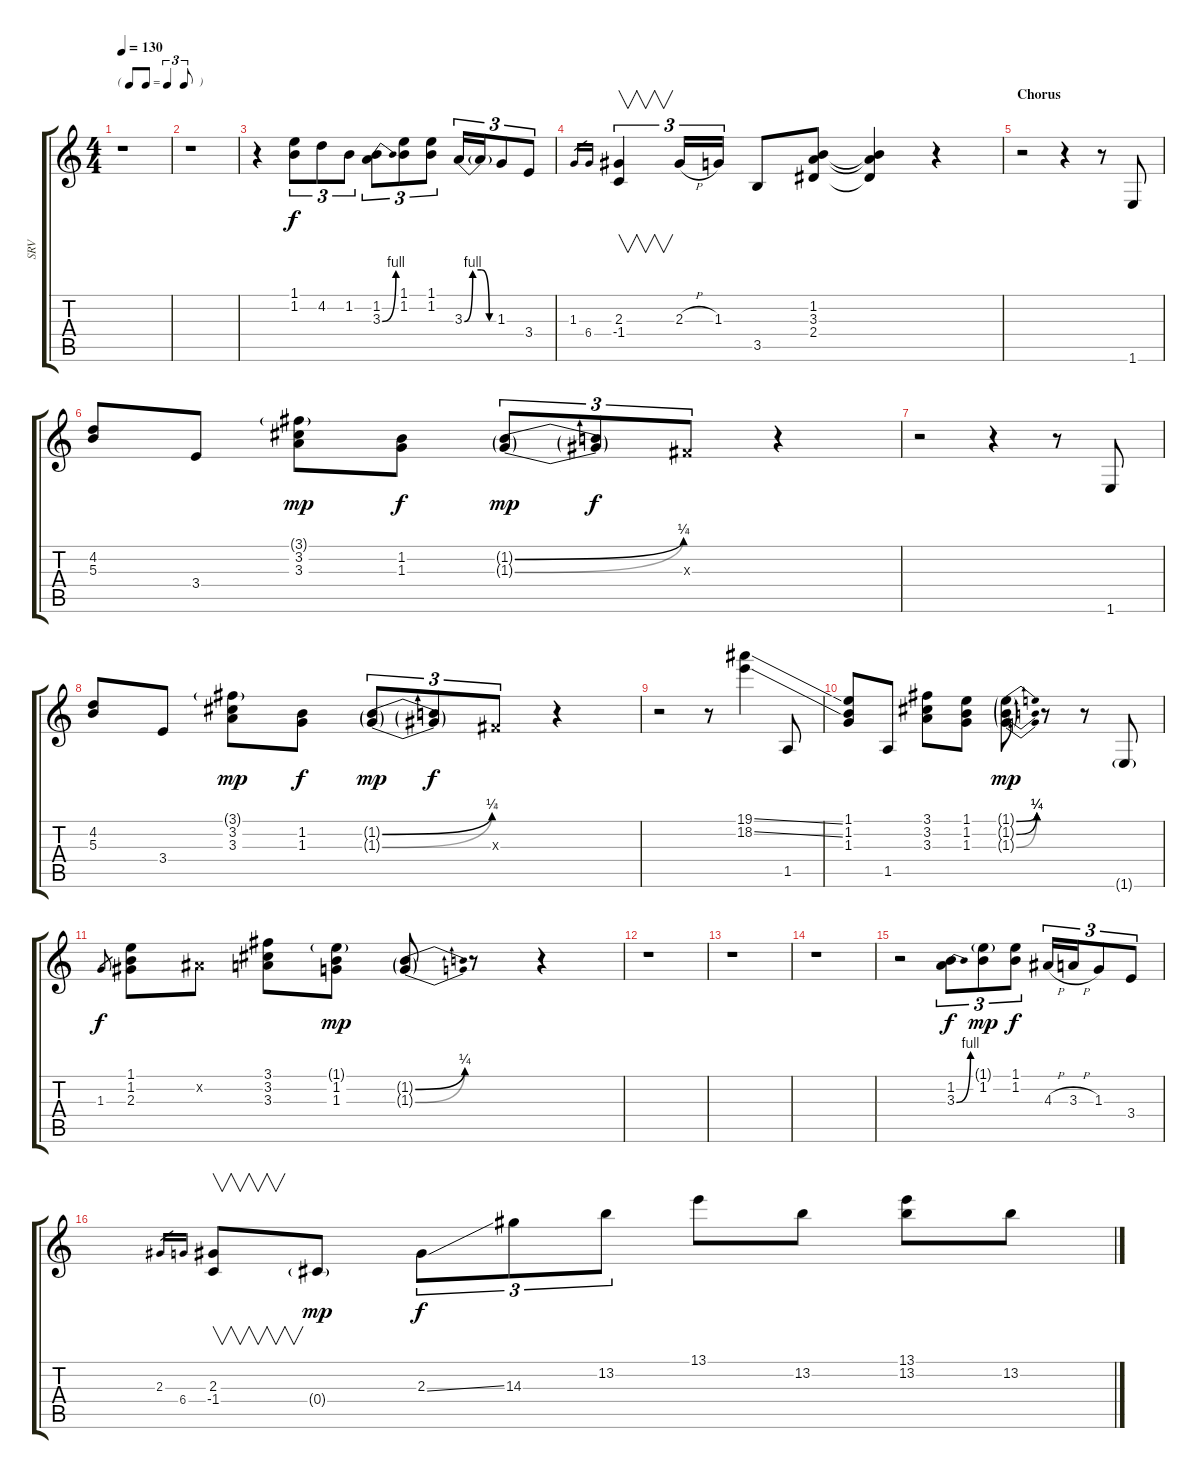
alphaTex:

\track ("SRV" "SRV") {instrument electricguitarclean}
\staff {score tabs}
\tuning (Eb4 Bb3 Gb3 Db3 Ab2 Eb2) {hide}
\ts (4 4)
\tf triplet8th
\tempo 130
\clef g2
\ks c
r.1{dy f} |
r.1 |
r.4 (1.1 1.2).8{tu (3 2)} 4.2.8{tu (3 2)} 1.2.8{tu (3 2)} (1.2 3.3{be (bend 0 0 60 4)}).8{tu (3 2)} (1.1 1.2).8{tu (3 2)} (1.1 1.2).8{tu (3 2)} 3.3{be (custom 0 0 15 4 30 4 45 0 60 0)}.16{tu (3 2)} 3.3{t}.16{tu (3 2)} 1.3.8{tu (3 2)} 3.4.8{tu (3 2)} |
1.3.16{gr} 6.4.16{gr} (2.3 -1.4).4{v tu (3 2)} 2.3{h}.16{tu (3 2)} 1.3.16{tu (3 2)} 3.5.8 (1.2 3.3 2.4).8 (1.2{t} 3.3{t} 2.4{t}).4 r.4 |
\section ("" "Chorus")
r.2 r.4 r.8 1.6.8 |
(4.2 5.3).8 3.4.8 (3.1{g} 3.2 3.3).8{dy mp} (1.2 1.3).8{dy f} (1.2{be (bend 0 0 60 1) g} 1.3{be (bend 0 0 60 2) g}).8{tu (3 2) dy mp} (1.2{t} 1.3{t}).8{tu (3 2) dy f} 0.3{x}.8{tu (3 2)} r.4 |
r.2 r.4 r.8 1.6.8 |
(4.2 5.3).8 3.4.8 (3.1{g} 3.2 3.3).8{dy mp} (1.2 1.3).8{dy f} (1.2{be (bend 0 0 60 1) g} 1.3{be (bend 0 0 60 2) g}).8{tu (3 2) dy mp} (1.2{t} 1.3{t}).8{tu (3 2) dy f} 0.3{x}.8{tu (3 2)} r.4 |
r.2 r.8 (19.1{ss} 18.2{ss}).4 1.5.8 |
(1.1 1.2 1.3).8 1.5.8 (3.1 3.2 3.3).8 (1.1 1.2 1.3).8 (1.1{be (bend 0 0 60 1) g} 1.2{be (bend 0 0 60 1) g} 1.3{be (bend 0 0 60 1) g}).8{dy mp} r.8 r.8 1.6{g}.8 |
1.3.8{gr dy f} (1.1 1.2 2.3).8 0.2{x}.8 (3.1 3.2 3.3).8 (1.1{g} 1.2 1.3).8{dy mp} (1.2{be (bend 0 0 60 1) g} 1.3{be (bend 0 0 60 1) g}).8 r.8 r.4 |
r.1 |
r.1 |
r.1 |
r.2 (1.2 3.3{be (bend 0 0 60 4)}).8{tu (3 2) dy f} (1.1{g} 1.2).8{tu (3 2) dy mp} (1.1 1.2).8{tu (3 2) dy f} 4.3{h}.16{tu (3 2)} 3.3{h}.16{tu (3 2)} 1.3.8{tu (3 2)} 3.4.8{tu (3 2)} |
2.3.16{gr} 6.4.16{gr} (2.3 -1.4).8{v} 0.4{g}.8{dy mp} 2.3{ss}.8{tu (3 2) dy f} 14.3.8{tu (3 2)} 13.2.8{tu (3 2)} 13.1.8 13.2.8 (13.1 13.2).8 13.2.8
